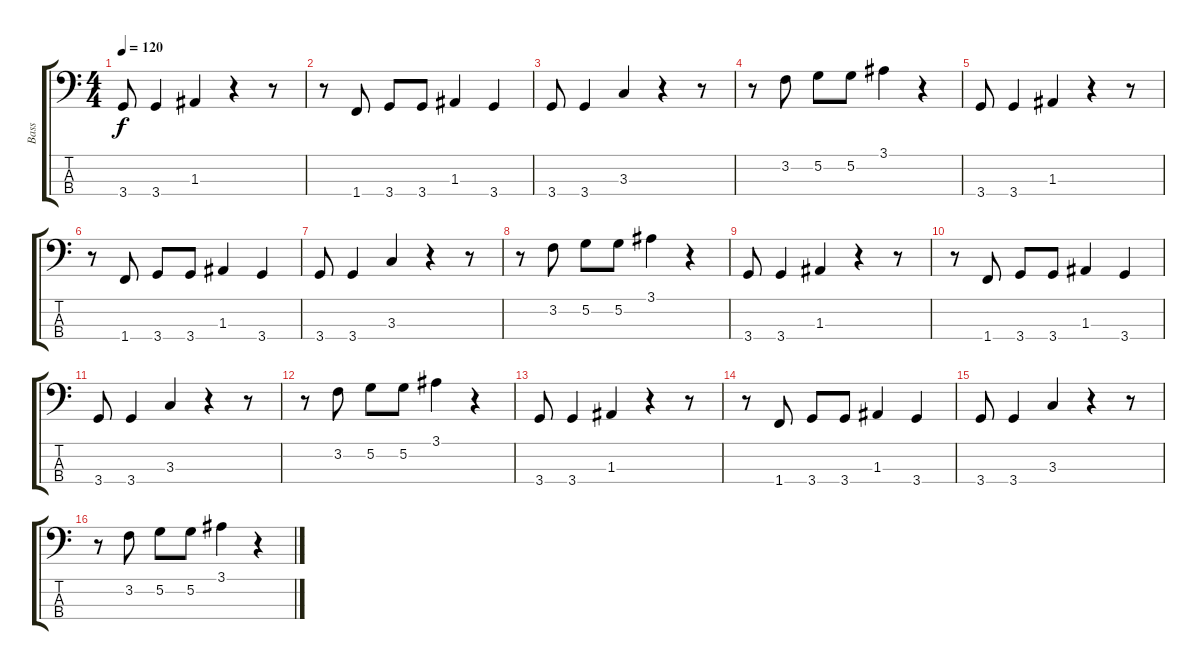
\track ("Bass" "Bass") {instrument contrabass}
\staff {score tabs}
\tuning (G2 D2 A1 E1) {hide}
\ts (4 4)
\tempo 120
\clef f4
\ks c
3.4.8{dy f} 3.4.4 1.3.4 r.4 r.8 |
r.8 1.4.8 3.4.8 3.4.8 1.3.4 3.4.4 |
3.4.8 3.4.4 3.3.4 r.4 r.8 |
r.8 3.2.8 5.2.8 5.2.8 3.1.4 r.4 |
3.4.8 3.4.4 1.3.4 r.4 r.8 |
r.8 1.4.8 3.4.8 3.4.8 1.3.4 3.4.4 |
3.4.8 3.4.4 3.3.4 r.4 r.8 |
r.8 3.2.8 5.2.8 5.2.8 3.1.4 r.4 |
3.4.8 3.4.4 1.3.4 r.4 r.8 |
r.8 1.4.8 3.4.8 3.4.8 1.3.4 3.4.4 |
3.4.8 3.4.4 3.3.4 r.4 r.8 |
r.8 3.2.8 5.2.8 5.2.8 3.1.4 r.4 |
3.4.8 3.4.4 1.3.4 r.4 r.8 |
r.8 1.4.8 3.4.8 3.4.8 1.3.4 3.4.4 |
3.4.8 3.4.4 3.3.4 r.4 r.8 |
r.8 3.2.8 5.2.8 5.2.8 3.1.4 r.4
